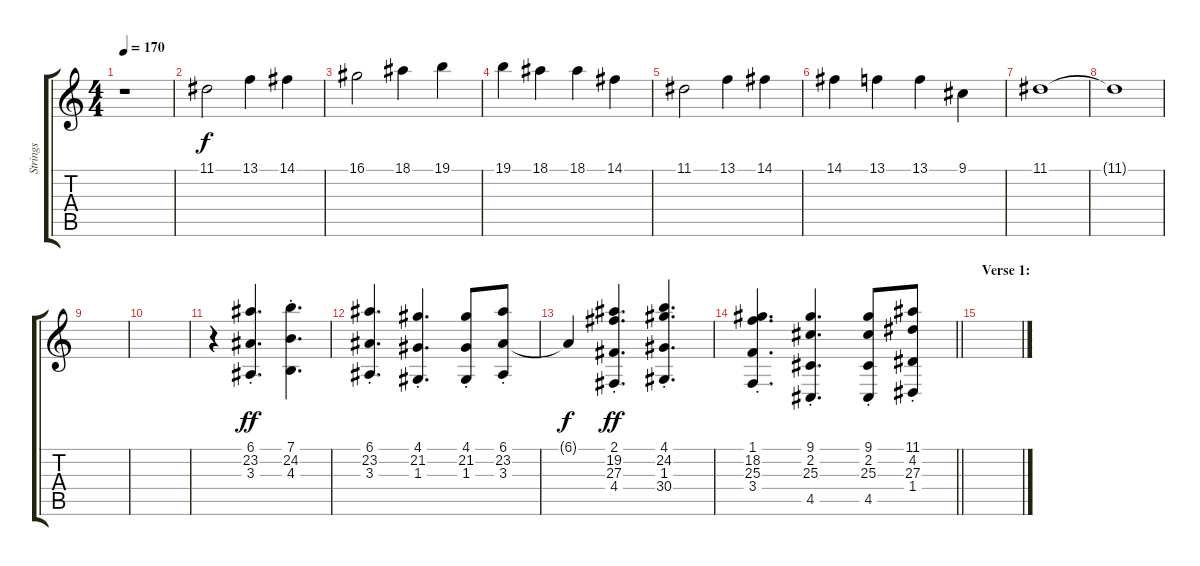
\track ("Strings" "Strings") {instrument stringensemble1}
\staff {score tabs}
\tuning (E4 B3 G3 D3 A2 E2) {hide}
\ts (4 4)
\tempo 170
\clef g2
\ks c
r.1{dy f} |
11.1.2 13.1.4 14.1.4 |
16.1.2 18.1.4 19.1.4 |
19.1.4 18.1.4 18.1.4 14.1.4 |
11.1.2 13.1.4 14.1.4 |
14.1.4 13.1.4 13.1.4 9.1.4 |
11.1.1 |
11.1{t}.1 |
|
|
r.4 (6.1{st} 23.2{st} 3.3{st}).4{d dy ff} (7.1{st} 24.2{st} 4.3{st}).4{d} |
(6.1{st} 23.2{st} 3.3{st}).4{d} (4.1{st} 21.2{st} 1.3{st}).4{d} (4.1{st} 21.2{st} 1.3{st}).8 (6.1{st} 23.2{st} 3.3{st}).8 |
6.1{t}.4{dy f} (2.1{st} 19.2{st} 27.3{st} 4.4{st}).4{d dy ff} (4.1{st} 24.2{st} 1.3{st} 30.4{st}).4{d} |
\barLineRight lightlight
(1.1{st} 18.2{st} 25.3{st} 3.4{st}).4{d} (9.1{st} 2.2{st} 25.3{st} 4.5{st}).4{d} (9.1{st} 2.2{st} 25.3{st} 4.5{st}).8 (11.1{st} 4.2{st} 27.3{st} 1.4{st}).8 |
\section ("" "Verse 1:")
